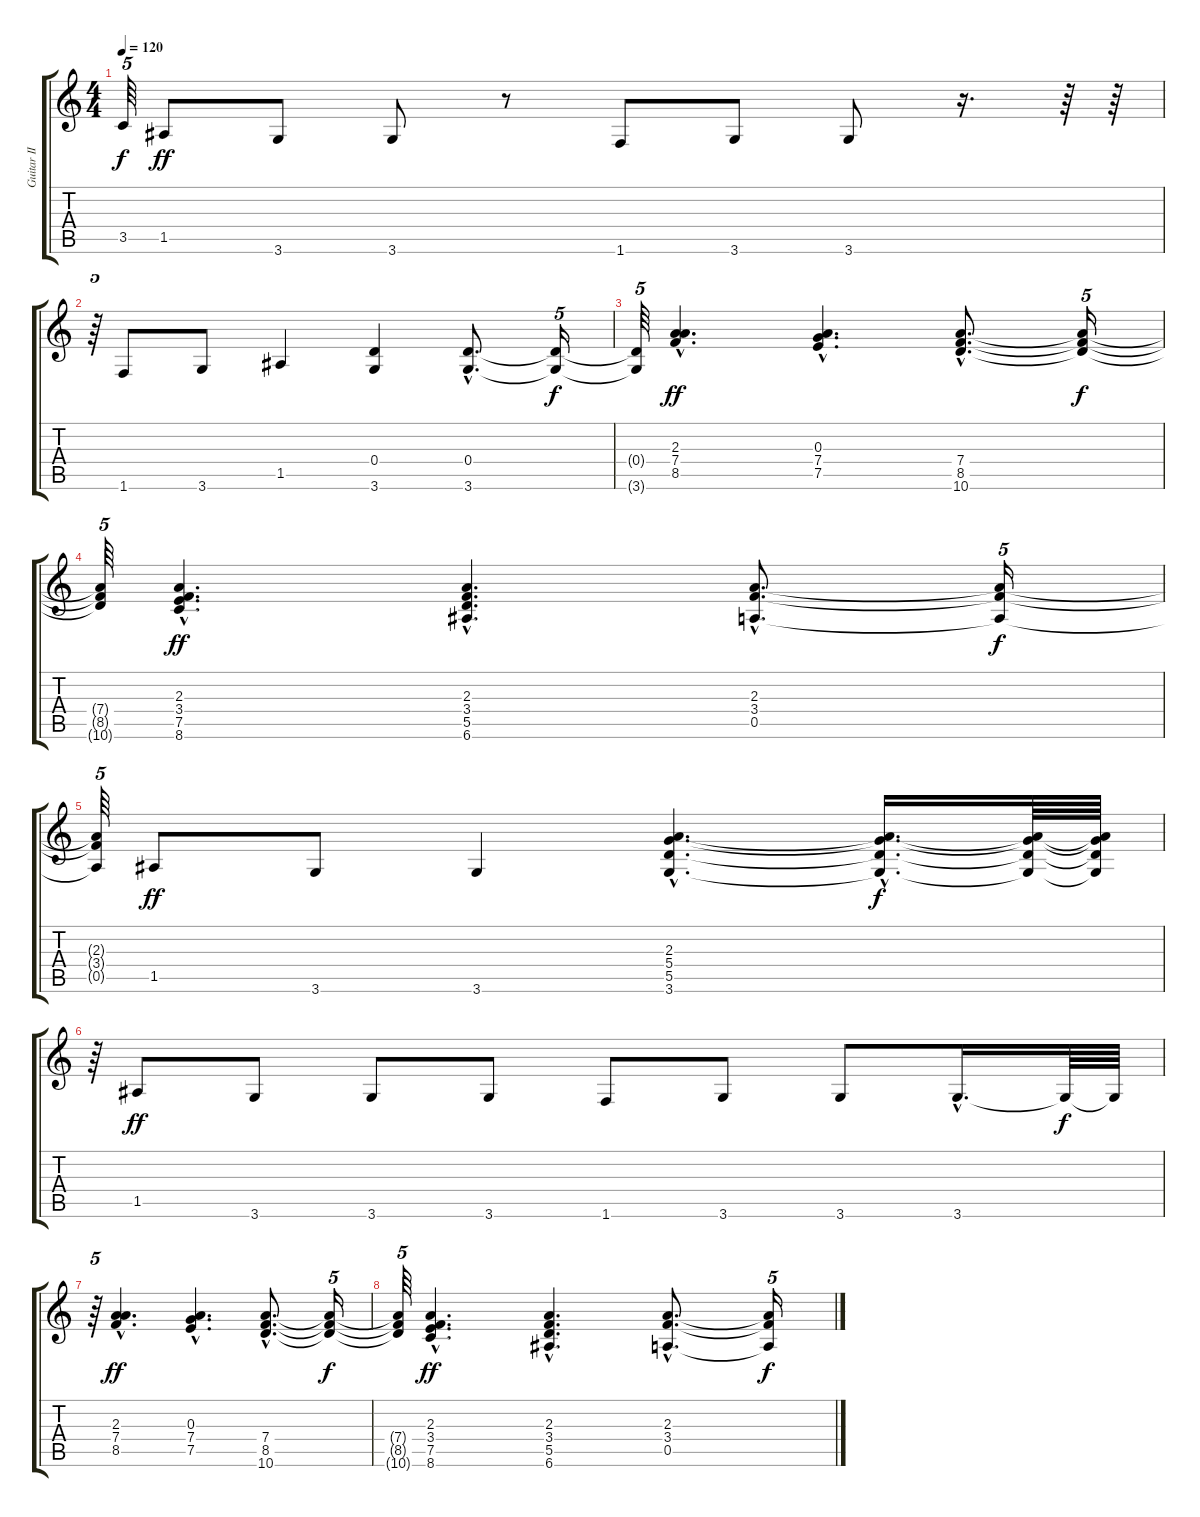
\track ("Guitar II" "Guitar II") {instrument electricguitarjazz}
\staff {score tabs}
\tuning (E4 B3 G3 D3 A2 E2) {hide}
\ts (4 4)
\tempo 120
\clef g2
\ks c
3.5{t}.64{tu (5 4) dy f} 1.5.8{dy ff} 3.6.8 3.6.8 r.8 1.6.8 3.6.8 3.6.8 r.16{d} r.64 r.64 |
r.64{tu (5 4)} 1.6.8 3.6.8 1.5.4 (0.4 3.6).4 (0.4{hac} 3.6{hac}).8{d} (0.4{t} 3.6{t}).16{tu (5 4) dy f} |
(0.4{t} 3.6{t}).64{tu (5 4)} (2.3{hac} 7.4{hac} 8.5{hac}).4{d dy ff} (0.3{hac} 7.4{hac} 7.5{hac}).4{d} (7.4{hac} 8.5{hac} 10.6{hac}).8{d} (7.4{t} 8.5{t} 10.6{t}).16{tu (5 4) dy f} |
(7.4{t} 8.5{t} 10.6{t}).64{tu (5 4)} (2.3{hac} 3.4{hac} 7.5{hac} 8.6{hac}).4{d dy ff} (2.3{hac} 3.4{hac} 5.5{hac} 6.6{hac}).4{d} (2.3{hac} 3.4{hac} 0.5{hac}).8{d} (2.3{t} 3.4{t} 0.5{t}).16{tu (5 4) dy f} |
(2.3{t} 3.4{t} 0.5{t}).64{tu (5 4)} 1.5.8{dy ff} 3.6.8 3.6.4 (2.3{hac} 5.4{hac} 5.5{hac} 3.6{hac}).4{d} (2.3{hac t} 5.4{hac t} 5.5{hac t} 3.6{hac t}).16{d dy f} (2.3{t} 5.4{t} 5.5{t} 3.6{t}).64 (2.3{t} 5.4{t} 5.5{t} 3.6{t}).64 |
r.64{tu (5 4)} 1.5.8{dy ff} 3.6.8 3.6.8 3.6.8 1.6.8 3.6.8 3.6.8 3.6{hac}.16{d} 3.6{t}.64{dy f} 3.6{t}.64 |
r.64{tu (5 4)} (2.3{hac} 7.4{hac} 8.5{hac}).4{d dy ff} (0.3{hac} 7.4{hac} 7.5{hac}).4{d} (7.4{hac} 8.5{hac} 10.6{hac}).8{d} (7.4{t} 8.5{t} 10.6{t}).16{tu (5 4) dy f} |
(7.4{t} 8.5{t} 10.6{t}).64{tu (5 4)} (2.3{hac} 3.4{hac} 7.5{hac} 8.6{hac}).4{d dy ff} (2.3{hac} 3.4{hac} 5.5{hac} 6.6{hac}).4{d} (2.3{hac} 3.4{hac} 0.5{hac}).8{d} (2.3{t} 3.4{t} 0.5{t}).16{tu (5 4) dy f}
